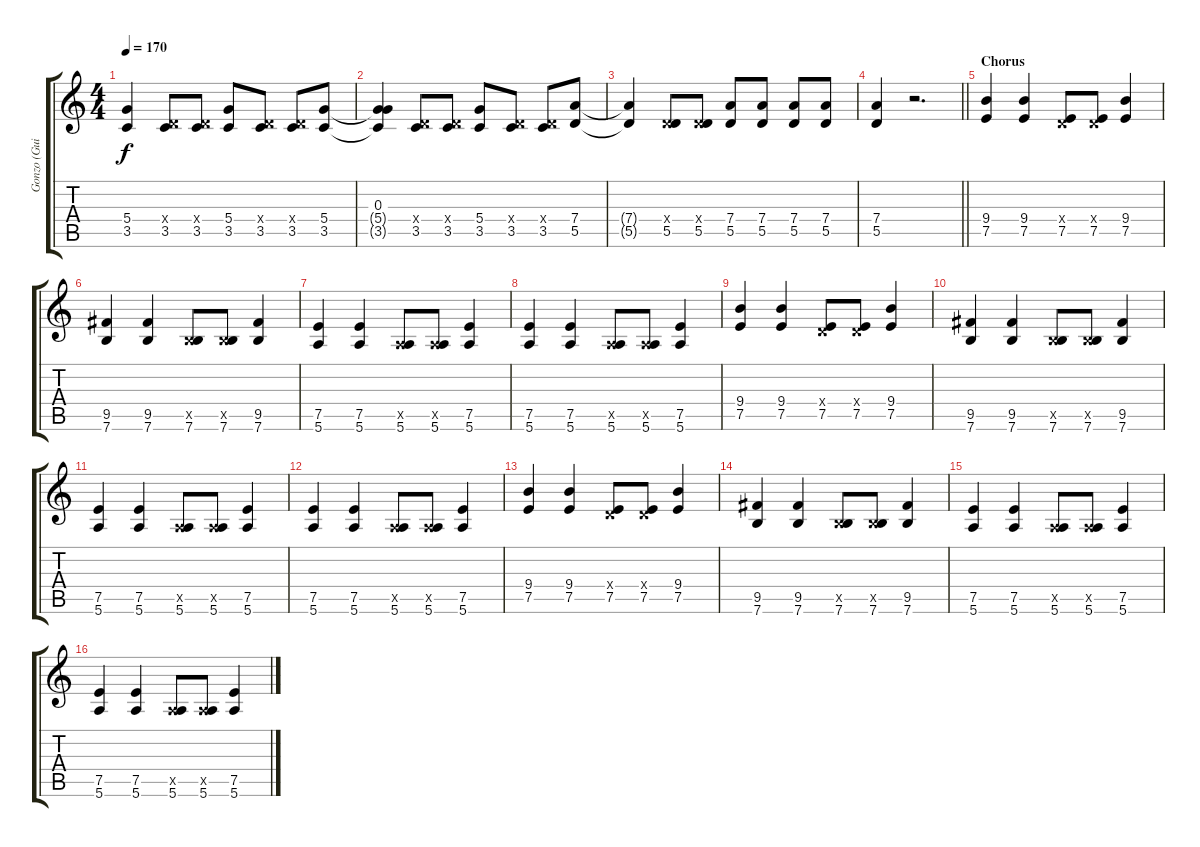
\track ("Gonzo (Guitar)" "Gonzo (Gui") {instrument overdrivenguitar}
\staff {score tabs}
\tuning (E4 B3 G3 D3 A2 E2) {hide}
\ts (4 4)
\tempo 170
\clef g2
\ks c
(5.4 3.5).4{dy f} (0.4{x} 3.5).8 (0.4{x} 3.5).8 (5.4 3.5).8 (0.4{x} 3.5).8 (0.4{x} 3.5).8 (5.4 3.5).8 |
(0.3 5.4{t} 3.5{t}).4 (0.4{x} 3.5).8 (0.4{x} 3.5).8 (5.4 3.5).8 (0.4{x} 3.5).8 (0.4{x} 3.5).8 (7.4 5.5).8 |
(7.4{t} 5.5{t}).4 (0.4{x} 5.5).8 (0.4{x} 5.5).8 (7.4 5.5).8 (7.4 5.5).8 (7.4 5.5).8 (7.4 5.5).8 |
\barLineRight lightlight
(7.4 5.5).4 r.2{d} |
\section ("" "Chorus")
(9.4 7.5).4 (9.4 7.5).4 (0.4{x} 7.5).8 (0.4{x} 7.5).8 (9.4 7.5).4 |
(9.5 7.6).4 (9.5 7.6).4 (2.5{x} 7.6).8 (2.5{x} 7.6).8 (9.5 7.6).4 |
(7.5 5.6).4 (7.5 5.6).4 (0.5{x} 5.6).8 (0.5{x} 5.6).8 (7.5 5.6).4 |
(7.5 5.6).4 (7.5 5.6).4 (0.5{x} 5.6).8 (0.5{x} 5.6).8 (7.5 5.6).4 |
(9.4 7.5).4 (9.4 7.5).4 (0.4{x} 7.5).8 (0.4{x} 7.5).8 (9.4 7.5).4 |
(9.5 7.6).4 (9.5 7.6).4 (2.5{x} 7.6).8 (2.5{x} 7.6).8 (9.5 7.6).4 |
(7.5 5.6).4 (7.5 5.6).4 (0.5{x} 5.6).8 (0.5{x} 5.6).8 (7.5 5.6).4 |
(7.5 5.6).4 (7.5 5.6).4 (0.5{x} 5.6).8 (0.5{x} 5.6).8 (7.5 5.6).4 |
(9.4 7.5).4 (9.4 7.5).4 (0.4{x} 7.5).8 (0.4{x} 7.5).8 (9.4 7.5).4 |
(9.5 7.6).4 (9.5 7.6).4 (2.5{x} 7.6).8 (2.5{x} 7.6).8 (9.5 7.6).4 |
(7.5 5.6).4 (7.5 5.6).4 (0.5{x} 5.6).8 (0.5{x} 5.6).8 (7.5 5.6).4 |
(7.5 5.6).4 (7.5 5.6).4 (0.5{x} 5.6).8 (0.5{x} 5.6).8 (7.5 5.6).4
